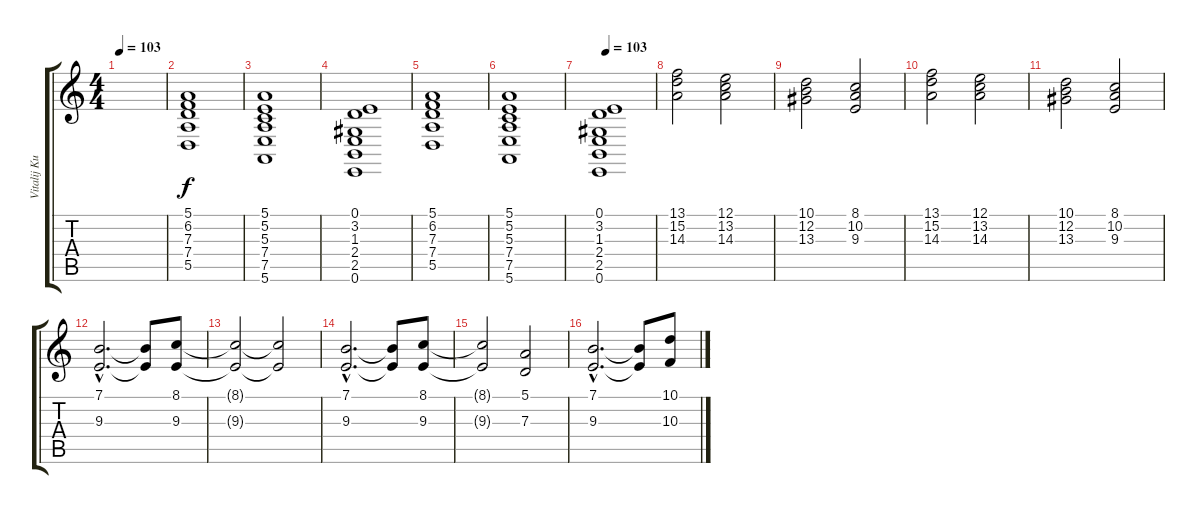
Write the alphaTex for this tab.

\track ("Vitalij Kuprij" "Vitalij Ku") {instrument stringensemble1}
\staff {score tabs}
\tuning (E4 B3 G3 D3 A2 E2) {hide}
\ts (4 4)
\tempo 103
\clef g2
\ks c
|
(5.1 6.2 7.3 7.4 5.5).1 |
(5.1 5.2 5.3 7.4 7.5 5.6).1 |
(0.1 3.2 1.3 2.4 2.5 0.6).1 |
(5.1 6.2 7.3 7.4 5.5).1 |
(5.1 5.2 5.3 7.4 7.5 5.6).1 |
\tempo 103
(0.1 3.2 1.3 2.4 2.5 0.6).1 |
(13.1 15.2 14.3).2 (12.1 13.2 14.3).2 |
(10.1 12.2 13.3).2 (8.1 10.2 9.3).2 |
(13.1 15.2 14.3).2 (12.1 13.2 14.3).2 |
(10.1 12.2 13.3).2 (8.1 10.2 9.3).2 |
(7.1{hac} 9.3{hac}).2{d instrument churchorgan} (7.1{t} 9.3{t}).8 (8.1 9.3).8 |
(8.1{t} 9.3{t}).2{instrument churchorgan} (8.1{t} 9.3{t}).2 |
(7.1{hac} 9.3{hac}).2{d instrument churchorgan} (7.1{t} 9.3{t}).8 (8.1 9.3).8 |
(8.1{t} 9.3{t}).2{instrument churchorgan} (5.1 7.3).2 |
(7.1{hac} 9.3{hac}).2{d instrument churchorgan} (7.1{t} 9.3{t}).8 (10.1 10.3).8
